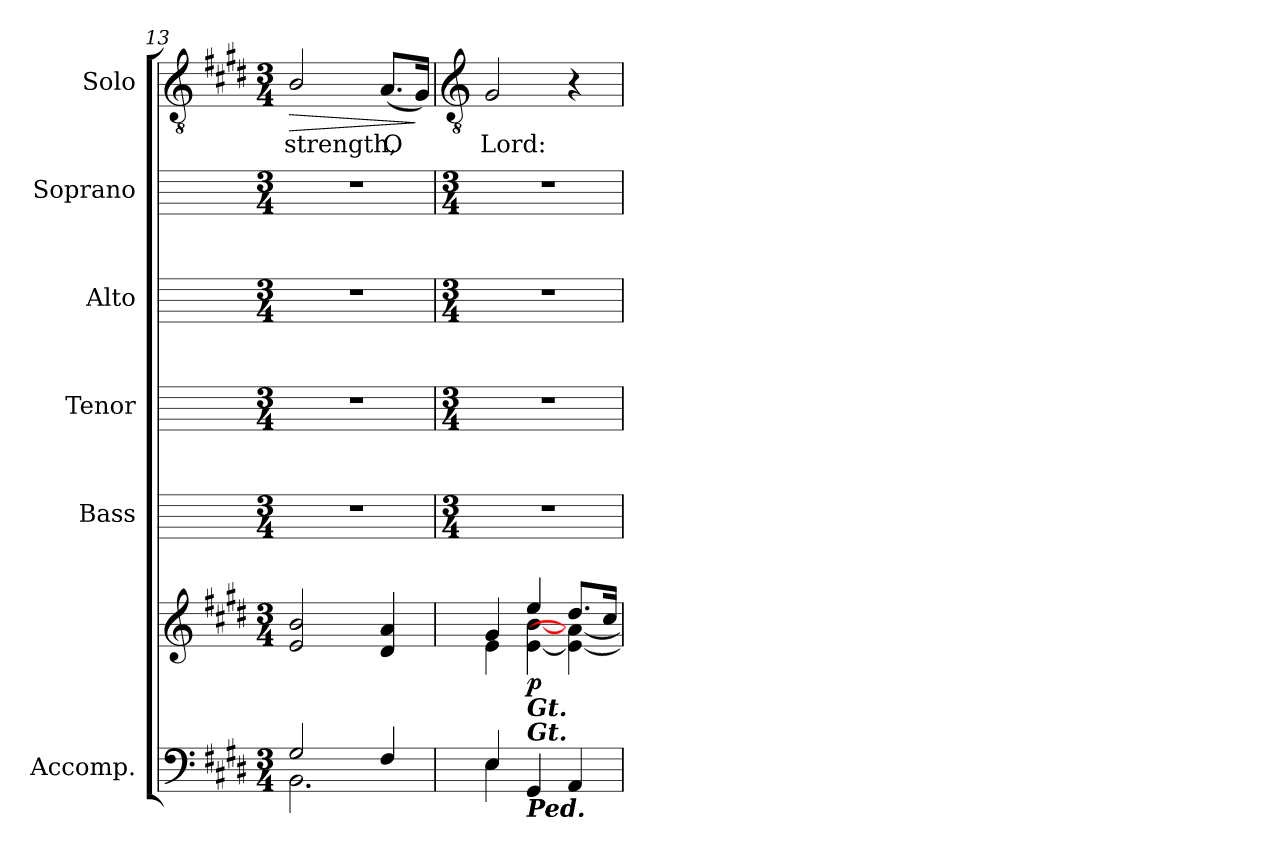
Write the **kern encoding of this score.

**kern	**kern	**dynam	**kern	**kern	**kern	**kern	**kern	**text	**dynam
*part6	*part6	*part6	*part5	*part4	*part3	*part2	*part1	*part1	*part1
*staff7	*staff6	*staff6/7	*staff5	*staff4	*staff3	*staff2	*staff1	*staff1	*staff1
*I"Accomp.	*	*	*I"Bass	*I"Tenor	*I"Alto	*I"Soprano	*I"Solo	*	*
*	*	*	*I'B	*I'T	*I'A	*I'S	*I'Solo	*	*
*clefF4	*clefG2	*	*	*	*	*	*clefGv2	*	*
*k[f#c#g#d#]	*k[f#c#g#d#]	*	*	*	*	*	*k[f#c#g#d#]	*	*
*E:	*E:	*	*	*	*	*	*E:	*	*
*M3/4	*M3/4	*	*M3/4	*M3/4	*M3/4	*M3/4	*M3/4	*	*
=13	=13	=13	=13	=13	=13	=13	=13	=13	=13
*^	*^	*	*	*	*	*	*	*	*
*	*^	*	*	*	*	*	*	*	*	*	*
!	!	!	!	!	!	!	!	!	!	!	!LO:LY:b	!LO:HP:b
2G#/	2ryy	2.BB\	2e/ 2b/	2ryy	.	2.r	2.r	2.r	2.r	2B/	strength,	>
!	!	!	!	!	!	!	!	!	!	!	!LO:LY:b	!
4F#/	8.ryy	.	4d#/ 4a/	8.ryy	.	.	.	.	.	(<8.AL	O	.
.	16ryy	.	.	16ryy	.	.	.	.	.	16G#J)	.	]
!!LO:LB:g=z
=14	=14	=14	=14	=14	=14	=14	=14	=14	=14	=14	=14	=14
*	*	*	*	*	*	*	*	*	*	*clefGv2	*	*
*	*	*	*	*	*	*M3/4	*M3/4	*M3/4	*M3/4	*	*	*
!	!	!	!	!	!	!	!	!	!	!	!LO:LY:b	!
4E/	2.ryy	4E\	4g#/	4e\	.	2.r	2.r	2.r	2.r	2G#	Lord:	.
!LO:TX:a:Bi:t=Gt.	!	!	!	!	!	!	!	!	!	!	!	!
!LO:TX:b:Bi:t=Ped.	!	!	!	!	!	!	!	!	!	!	!	!
!LO:TX:a:Bi:t=Gt.	!	!	!	!	!	!	!	!	!	!	!	!
!	!	!	!	!	!LO:DY:b	!	!	!	!	!	!	!
2ryy	.	4GG#/	4ee/	[4e\ [4b\	p	.	.	.	.	.	.	.
.	.	4AA/	8.dd#/L	4e\_ 4a\_	.	.	.	.	.	4r	.	.
.	.	.	16cc#/J	.	.	.	.	.	.	.	.	.
*v	*v	*v	*	*	*	*	*	*	*	*	*	*
*	*v	*v	*	*	*	*	*	*	*	*
=	=	=	=	=	=	=	=	=	=
*-	*-	*-	*-	*-	*-	*-	*-	*-	*-
